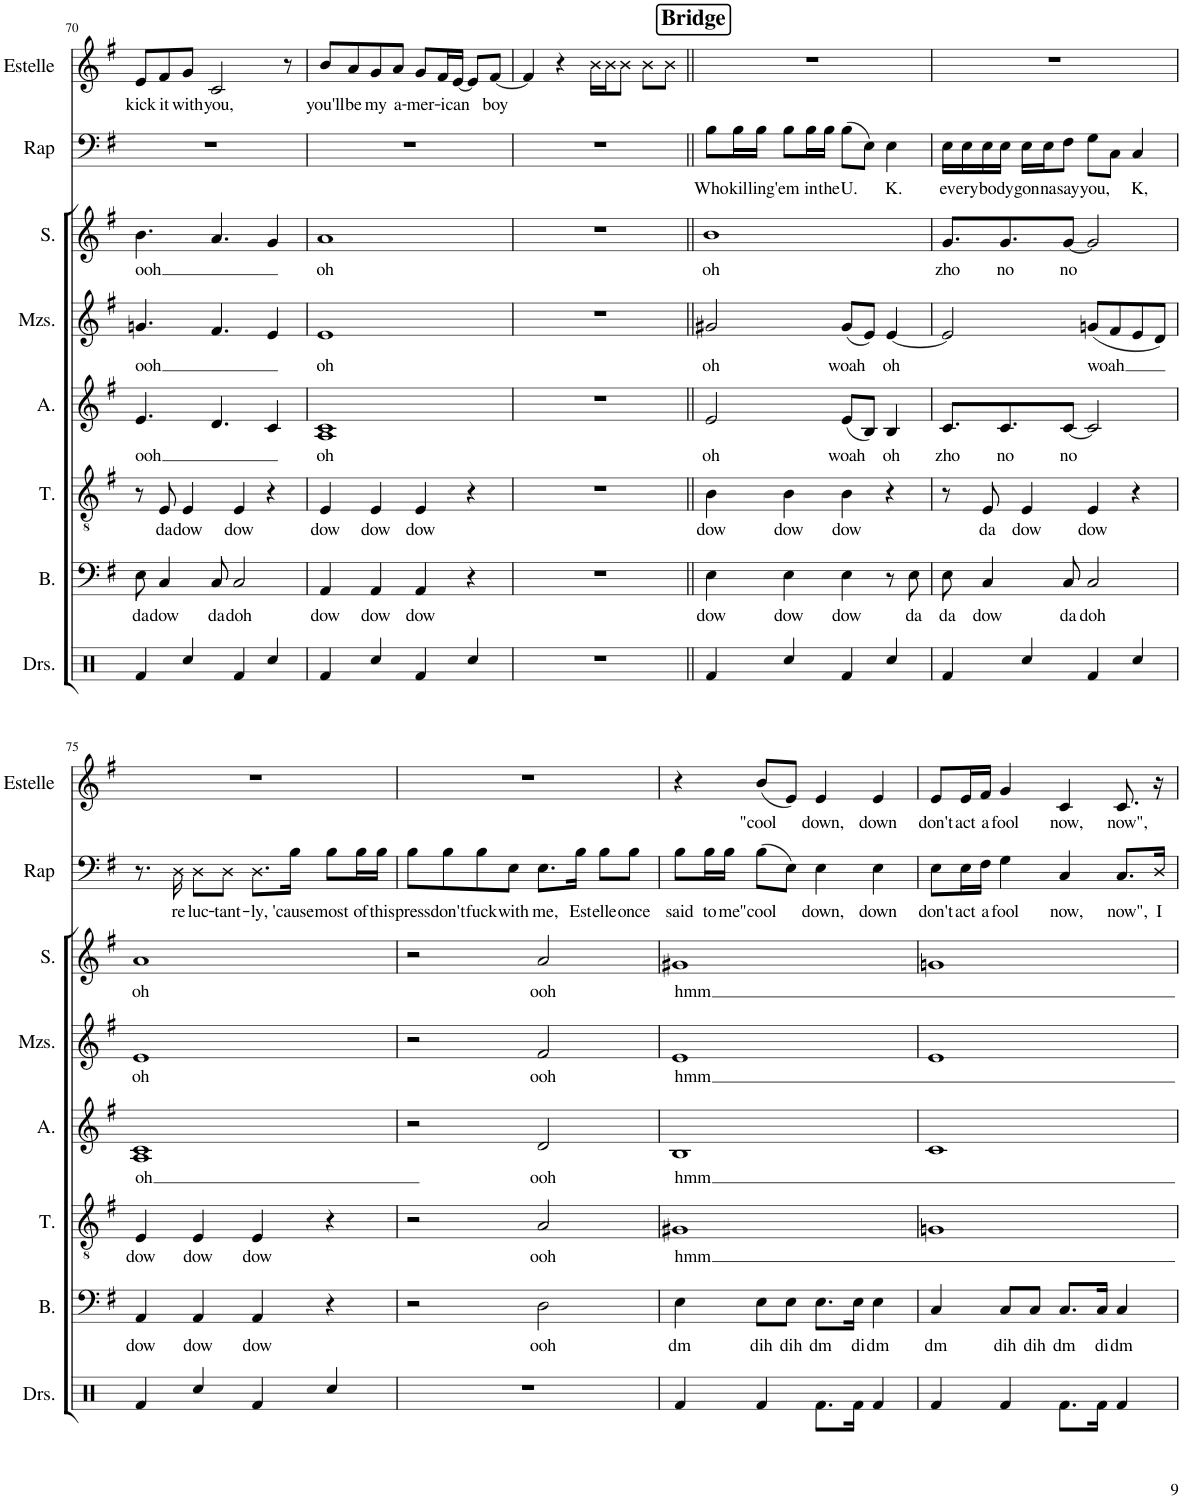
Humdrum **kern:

**kern	**text	**kern	**text	**kern	**text	**kern	**text	**kern	**text	**kern	**text	**kern	**text
*part7	*part7	*part6	*part6	*part5	*part5	*part4	*part4	*part3	*part3	*part2	*part2	*part1	*part1
*staff7	*staff7	*staff6	*staff6	*staff5	*staff5	*staff4	*staff4	*staff3	*staff3	*staff2	*staff2	*staff1	*staff1
*I"Bass	*	*I"Tenor	*	*I"Alto	*	*I"Mezzo-soprano	*	*I"Soprano	*	*I"Rap	*	*I"Estelle	*
*I'B.	*	*I'T.	*	*I'A.	*	*I'Mzs.	*	*I'S.	*	*I'Rap	*	*I'Estelle	*
!!LO:PB:g=z
*clefF4	*	*clefGv2	*	*clefG2	*	*clefG2	*	*clefG2	*	*clefF4	*	*clefG2	*
*k[f#]	*	*k[f#]	*	*k[f#]	*	*k[f#]	*	*k[f#]	*	*k[f#]	*	*k[f#]	*
*M4/4	*	*M4/4	*	*M4/4	*	*M4/4	*	*M4/4	*	*M4/4	*	*M4/4	*
=70	=70	=70	=70	=70	=70	=70	=70	=70	=70	=70	=70	=70	=70
!	!LO:LY:b	!	!	!	!LO:LY:b	!	!LO:LY:b	!	!LO:LY:b	!	!	!	!LO:LY:b
8E\	da	8r	.	4.e/	ooh	4.gn/	ooh	4.b\	ooh	1r	.	8e/L	kick
!	!LO:LY:b	!	!LO:LY:b	!	!	!	!	!	!	!	!	!	!LO:LY:b
4C/	dow	8E/	da	.	.	.	.	.	.	.	.	8f#/	it
!	!	!	!LO:LY:b	!	!	!	!	!	!	!	!	!	!LO:LY:b
.	.	4E/	dow	.	.	.	.	.	.	.	.	8g/J	with
!	!LO:LY:b	!	!	!	!	!	!	!	!	!	!	!	!LO:LY:b
8C/	da	.	.	4.d/	.	4.f#/	.	4.a/	.	.	.	2c/	you,
!	!LO:LY:b	!	!LO:LY:b	!	!	!	!	!	!	!	!	!	!
2C/	doh	4E/	dow	.	.	.	.	.	.	.	.	.	.
.	.	4r	.	4c/	.	4e/	.	4g/	.	.	.	.	.
.	.	.	.	.	.	.	.	.	.	.	.	8r	.
=71	=71	=71	=71	=71	=71	=71	=71	=71	=71	=71	=71	=71	=71
!	!LO:LY:b	!	!LO:LY:b	!	!LO:LY:b	!	!LO:LY:b	!	!LO:LY:b	!	!	!	!LO:LY:b
4AA/	dow	4E/	dow	1A 1c	oh	1e	oh	1a	oh	1r	.	8b/L	you'll
!	!	!	!	!	!	!	!	!	!	!	!	!	!LO:LY:b
.	.	.	.	.	.	.	.	.	.	.	.	8a/	be
!	!LO:LY:b	!	!LO:LY:b	!	!	!	!	!	!	!	!	!	!LO:LY:b
4AA/	dow	4E/	dow	.	.	.	.	.	.	.	.	8g/	my
!	!	!	!	!	!	!	!	!	!	!	!	!	!LO:LY:b
.	.	.	.	.	.	.	.	.	.	.	.	8a/J	a-
!	!LO:LY:b	!	!LO:LY:b	!	!	!	!	!	!	!	!	!	!LO:LY:b
4AA/	dow	4E/	dow	.	.	.	.	.	.	.	.	8g/L	-mer-
!	!	!	!	!	!	!	!	!	!	!	!	!	!LO:LY:b
.	.	.	.	.	.	.	.	.	.	.	.	16f#/L	-i-
!	!	!	!	!	!	!	!	!	!	!	!	!	!LO:LY:b
.	.	.	.	.	.	.	.	.	.	.	.	[16e/JJ	-can
4r	.	4r	.	.	.	.	.	.	.	.	.	8e/L]	.
!	!	!	!	!	!	!	!	!	!	!	!	!	!LO:LY:b
.	.	.	.	.	.	.	.	.	.	.	.	[8f#/J	boy
=72	=72	=72	=72	=72	=72	=72	=72	=72	=72	=72	=72	=72	=72
1r	.	1r	.	1r	.	1r	.	1r	.	1r	.	4f#/]	.
.	.	.	.	.	.	.	.	.	.	.	.	4r	.
.	.	.	.	.	.	.	.	.	.	.	.	16b\LL	.
.	.	.	.	.	.	.	.	.	.	.	.	16b\J	.
.	.	.	.	.	.	.	.	.	.	.	.	8b\J	.
.	.	.	.	.	.	.	.	.	.	.	.	8b\L	.
.	.	.	.	.	.	.	.	.	.	.	.	8b\J	.
!!LO:REH:place=s1:a:B:cj:fs=14:t=Bridge
=73||	=73||	=73||	=73||	=73||	=73||	=73||	=73||	=73||	=73||	=73||	=73||	=73||	=73||
!	!LO:LY:b	!	!LO:LY:b	!	!LO:LY:b	!	!LO:LY:b	!	!LO:LY:b	!	!LO:LY:b	!	!
4E\	dow	4B\	dow	2e/	oh	2g#X/	oh	1b	oh	8B\L	Who	1r	.
!	!	!	!	!	!	!	!	!	!	!	!LO:LY:b	!	!
.	.	.	.	.	.	.	.	.	.	16B\L	kil-	.	.
!	!	!	!	!	!	!	!	!	!	!	!LO:LY:b	!	!
.	.	.	.	.	.	.	.	.	.	16B\JJ	-ling	.	.
!	!LO:LY:b	!	!LO:LY:b	!	!	!	!	!	!	!	!LO:LY:b	!	!
4E\	dow	4B\	dow	.	.	.	.	.	.	8B\L	'em	.	.
!	!	!	!	!	!	!	!	!	!	!	!LO:LY:b	!	!
.	.	.	.	.	.	.	.	.	.	16B\L	in	.	.
!	!	!	!	!	!	!	!	!	!	!	!LO:LY:b	!	!
.	.	.	.	.	.	.	.	.	.	16B\JJ	the	.	.
!	!LO:LY:b	!	!LO:LY:b	!	!LO:LY:b	!	!LO:LY:b	!	!	!	!LO:LY:b	!	!
4E\	dow	4B\	dow	(8e/L	woah	(8g#/L	woah	.	.	(8B\L	U.	.	.
.	.	.	.	8B/J)	.	8e/J)	.	.	.	8E\J)	.	.	.
!	!	!	!	!	!LO:LY:b	!	!LO:LY:b	!	!	!	!LO:LY:b	!	!
8r	.	4r	.	4B/	oh	[4e/	oh	.	.	4E\	K.	.	.
!	!LO:LY:b	!	!	!	!	!	!	!	!	!	!	!	!
8E\	da	.	.	.	.	.	.	.	.	.	.	.	.
=74	=74	=74	=74	=74	=74	=74	=74	=74	=74	=74	=74	=74	=74
!	!LO:LY:b	!	!	!	!LO:LY:b	!	!	!	!LO:LY:b	!	!LO:LY:b	!	!
8E\	da	8r	.	8.c/L	zho	2e/]	.	8.g/L	zho	16E\LL	ev-	1r	.
!	!	!	!	!	!	!	!	!	!	!	!LO:LY:b	!	!
.	.	.	.	.	.	.	.	.	.	16E\	-ery	.	.
!	!LO:LY:b	!	!LO:LY:b	!	!	!	!	!	!	!	!LO:LY:b	!	!
4C/	dow	8E/	da	.	.	.	.	.	.	16E\	bo-	.	.
!	!	!	!	!	!LO:LY:b	!	!	!	!LO:LY:b	!	!LO:LY:b	!	!
.	.	.	.	8.c/	no	.	.	8.g/	no	16E\JJ	-dy	.	.
!	!	!	!LO:LY:b	!	!	!	!	!	!	!	!LO:LY:b	!	!
.	.	4E/	dow	.	.	.	.	.	.	16E\LL	gon-	.	.
!	!	!	!	!	!	!	!	!	!	!	!LO:LY:b	!	!
.	.	.	.	.	.	.	.	.	.	16E\J	-na	.	.
!	!LO:LY:b	!	!	!	!LO:LY:b	!	!	!	!LO:LY:b	!	!LO:LY:b	!	!
8C/	da	.	.	[8c/J	no	.	.	[8g/J	no	8F#\J	say	.	.
!	!LO:LY:b	!	!LO:LY:b	!	!	!	!LO:LY:b	!	!	!	!LO:LY:b	!	!
2C/	doh	4E/	dow	2c/]	.	(8gn/L	woah	2g/]	.	8G\L	you,	.	.
.	.	.	.	.	.	8f#/	.	.	.	8C\J	.	.	.
!	!	!	!	!	!	!	!	!	!	!	!LO:LY:b	!	!
.	.	4r	.	.	.	8e/	.	.	.	4C/	K,	.	.
.	.	.	.	.	.	8d/J)	.	.	.	.	.	.	.
!!LO:LB:g=z
=75	=75	=75	=75	=75	=75	=75	=75	=75	=75	=75	=75	=75	=75
!	!LO:LY:b	!	!LO:LY:b	!	!LO:LY:b	!	!LO:LY:b	!	!LO:LY:b	!	!	!	!
4AA/	dow	4E/	dow	1A 1c	oh	1e	oh	1a	oh	8.r	.	1r	.
!	!	!	!	!	!	!	!	!	!	!	!LO:LY:b	!	!
.	.	.	.	.	.	.	.	.	.	16D\	re-	.	.
!	!LO:LY:b	!	!LO:LY:b	!	!	!	!	!	!	!	!LO:LY:b	!	!
4AA/	dow	4E/	dow	.	.	.	.	.	.	8D\L	-luc-	.	.
!	!	!	!	!	!	!	!	!	!	!	!LO:LY:b	!	!
.	.	.	.	.	.	.	.	.	.	8D\J	-tant-	.	.
!	!LO:LY:b	!	!LO:LY:b	!	!	!	!	!	!	!	!LO:LY:b	!	!
4AA/	dow	4E/	dow	.	.	.	.	.	.	8.D\L	-ly,	.	.
!	!	!	!	!	!	!	!	!	!	!	!LO:LY:b	!	!
.	.	.	.	.	.	.	.	.	.	16B\Jk	'cause	.	.
!	!	!	!	!	!	!	!	!	!	!	!LO:LY:b	!	!
4r	.	4r	.	.	.	.	.	.	.	8B\L	most	.	.
!	!	!	!	!	!	!	!	!	!	!	!LO:LY:b	!	!
.	.	.	.	.	.	.	.	.	.	16B\L	of	.	.
!	!	!	!	!	!	!	!	!	!	!	!LO:LY:b	!	!
.	.	.	.	.	.	.	.	.	.	16B\JJ	this	.	.
=76	=76	=76	=76	=76	=76	=76	=76	=76	=76	=76	=76	=76	=76
!	!	!	!	!	!	!	!	!	!	!	!LO:LY:b	!	!
2r	.	2r	.	2r	.	2r	.	2r	.	8B\L	press	1r	.
!	!	!	!	!	!	!	!	!	!	!	!LO:LY:b	!	!
.	.	.	.	.	.	.	.	.	.	8B\	don't	.	.
!	!	!	!	!	!	!	!	!	!	!	!LO:LY:b	!	!
.	.	.	.	.	.	.	.	.	.	8B\	fuck	.	.
!	!	!	!	!	!	!	!	!	!	!	!LO:LY:b	!	!
.	.	.	.	.	.	.	.	.	.	8E\J	with	.	.
!	!LO:LY:b	!	!LO:LY:b	!	!LO:LY:b	!	!LO:LY:b	!	!LO:LY:b	!	!LO:LY:b	!	!
2D\	ooh	2A/	ooh	2d/	ooh	2f#/	ooh	2a/	ooh	8.E\L	me,	.	.
!	!	!	!	!	!	!	!	!	!	!	!LO:LY:b	!	!
.	.	.	.	.	.	.	.	.	.	16B\Jk	Est-	.	.
!	!	!	!	!	!	!	!	!	!	!	!LO:LY:b	!	!
.	.	.	.	.	.	.	.	.	.	8B\L	-elle	.	.
!	!	!	!	!	!	!	!	!	!	!	!LO:LY:b	!	!
.	.	.	.	.	.	.	.	.	.	8B\J	once	.	.
=77	=77	=77	=77	=77	=77	=77	=77	=77	=77	=77	=77	=77	=77
!	!LO:LY:b	!	!LO:LY:b	!	!LO:LY:b	!	!LO:LY:b	!	!LO:LY:b	!	!LO:LY:b	!	!
4E\	dm	1G#X	hmm	1B	hmm	1e	hmm	1g#X	hmm	8B\L	said	4r	.
!	!	!	!	!	!	!	!	!	!	!	!LO:LY:b	!	!
.	.	.	.	.	.	.	.	.	.	16B\L	to	.	.
!	!	!	!	!	!	!	!	!	!	!	!LO:LY:b	!	!
.	.	.	.	.	.	.	.	.	.	16B\JJ	me	.	.
!	!LO:LY:b	!	!	!	!	!	!	!	!	!	!LO:LY:b	!	!LO:LY:b
8E\L	dih	.	.	.	.	.	.	.	.	(8B\L	"cool	(8b/L	"cool
!	!LO:LY:b	!	!	!	!	!	!	!	!	!	!	!	!
8E\J	dih	.	.	.	.	.	.	.	.	8E\J)	.	8e/J)	.
!	!LO:LY:b	!	!	!	!	!	!	!	!	!	!LO:LY:b	!	!LO:LY:b
8.E\L	dm	.	.	.	.	.	.	.	.	4E\	down,	4e/	down,
!	!LO:LY:b	!	!	!	!	!	!	!	!	!	!	!	!
16E\Jk	di-	.	.	.	.	.	.	.	.	.	.	.	.
!	!LO:LY:b	!	!	!	!	!	!	!	!	!	!LO:LY:b	!	!LO:LY:b
4E\	-dm	.	.	.	.	.	.	.	.	4E\	down	4e/	down
=78	=78	=78	=78	=78	=78	=78	=78	=78	=78	=78	=78	=78	=78
!	!LO:LY:b	!	!	!	!	!	!	!	!	!	!LO:LY:b	!	!LO:LY:b
4C/	dm	1Gn	.	1c	.	1e	.	1gn	.	8E\L	don't	8e/L	don't
!	!	!	!	!	!	!	!	!	!	!	!LO:LY:b	!	!LO:LY:b
.	.	.	.	.	.	.	.	.	.	16E\L	act	16e/L	act
!	!	!	!	!	!	!	!	!	!	!	!LO:LY:b	!	!LO:LY:b
.	.	.	.	.	.	.	.	.	.	16F#\JJ	a	16f#/JJ	a
!	!LO:LY:b	!	!	!	!	!	!	!	!	!	!LO:LY:b	!	!LO:LY:b
8C/L	dih	.	.	.	.	.	.	.	.	4G\	fool	4g/	fool
!	!LO:LY:b	!	!	!	!	!	!	!	!	!	!	!	!
8C/J	dih	.	.	.	.	.	.	.	.	.	.	.	.
!	!LO:LY:b	!	!	!	!	!	!	!	!	!	!LO:LY:b	!	!LO:LY:b
8.C/L	dm	.	.	.	.	.	.	.	.	4C/	now,	4c/	now,
!	!LO:LY:b	!	!	!	!	!	!	!	!	!	!	!	!
16C/Jk	di-	.	.	.	.	.	.	.	.	.	.	.	.
!	!LO:LY:b	!	!	!	!	!	!	!	!	!	!LO:LY:b	!	!LO:LY:b
4C/	-dm	.	.	.	.	.	.	.	.	8.C/L	now",	8.c/	now",
!	!	!	!	!	!	!	!	!	!	!	!LO:LY:b	!	!
.	.	.	.	.	.	.	.	.	.	16D/Jk	I	16r	.
=	=	=	=	=	=	=	=	=	=	=	=	=	=
*-	*-	*-	*-	*-	*-	*-	*-	*-	*-	*-	*-	*-	*-
